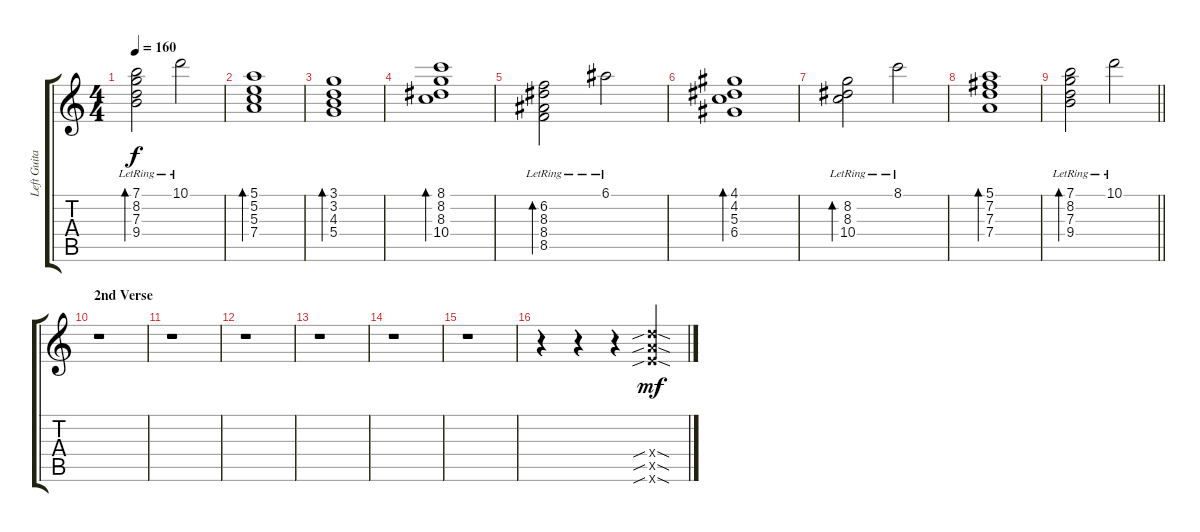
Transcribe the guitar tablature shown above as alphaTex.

\track ("Left Guitar" "Left Guita") {instrument distortionguitar}
\staff {score tabs}
\tuning (E4 B3 G3 D3 A2 E2) {hide}
\ts (4 4)
\tempo 160
\clef g2
\ks c
(7.1{lr} 8.2{lr} 7.3{lr} 9.4{lr}).2{bd 480 dy f} 10.1{lr}.2 |
(5.1 5.2 5.3 7.4).1{bd 480} |
(3.1 3.2 4.3 5.4).1{bd 480} |
(8.1 8.2 8.3 10.4).1{bd 480} |
(6.2 8.3{lr} 8.4{lr} 8.5).2{bd 480} 6.1{lr}.2 |
(4.1 4.2 5.3 6.4).1{bd 480} |
(8.2{lr} 8.3{lr} 10.4{lr}).2{bd 480} 8.1{lr}.2 |
(5.1 7.2 7.3 7.4).1{bd 480} |
\barLineRight lightlight
(7.1{lr} 8.2{lr} 7.3{lr} 9.4{lr}).2{bd 480} 10.1{lr}.2 |
\section ("" "2nd Verse")
r.1 |
r.1 |
r.1 |
r.1 |
r.1 |
r.1 |
r.4{volume 13 balance 3 instrument distortionguitar} r.4 r.4 (12.4{sib sod x} 12.5{sib sod x} 12.6{sib sod x}).4{dy mf}
